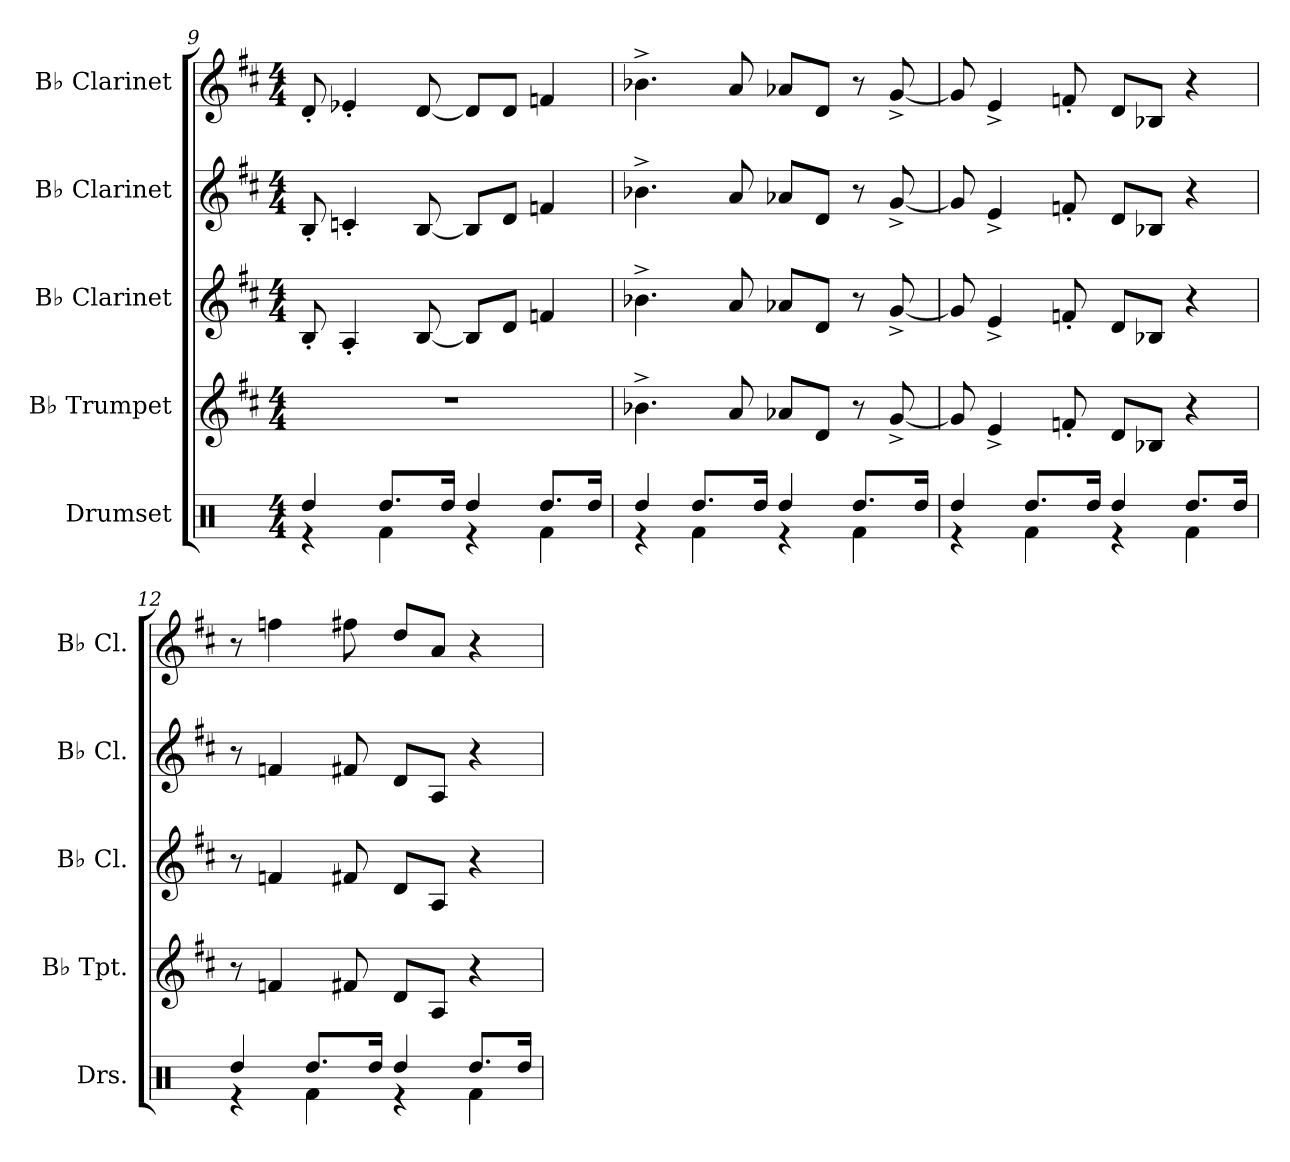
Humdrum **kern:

**kern	**kern	**kern	**kern	**kern
*part5	*part4	*part3	*part2	*part1
*staff5	*staff4	*staff3	*staff2	*staff1
*I"Drumset	*I"B♭ Trumpet	*I"B♭ Clarinet	*I"B♭ Clarinet	*I"B♭ Clarinet
*I'Drs.	*I'B♭ Tpt.	*I'B♭ Cl.	*I'B♭ Cl.	*I'B♭ Cl.
!!LO:PB:g=z
*clefX	*clefG2	*clefG2	*clefG2	*clefG2
*	*ITrd1c2	*ITrd1c2	*ITrd1c2	*ITrd1c2
*k[]	*k[]	*k[]	*k[]	*k[]
*C:	*C:	*C:	*C:	*C:
*M4/4	*M4/4	*M4/4	*M4/4	*M4/4
=9	=9	=9	=9	=9
*^	*	*	*	*
4Rdd/	4re	1r	8A'/	8A'/	8c'/
.	.	.	4G'/	4B-X'/	4d-X'/
8.Rdd/L	4Rf\	.	.	.	.
.	.	.	[8A/	[8A/	[8c/
16Rdd/Jk	.	.	.	.	.
4Rdd/	4re	.	8A/L]	8A/L]	8c/L]
.	.	.	8c/J	8c/J	8c/J
8.Rdd/L	4Rf\	.	4e-X/	4e-X/	4e-X/
16Rdd/Jk	.	.	.	.	.
=10	=10	=10	=10	=10	=10
4Rdd/	4re	4.a-X^\	4.a-X^\	4.a-X^\	4.a-X^\
8.Rdd/L	4Rf\	.	.	.	.
.	.	8g/	8g/	8g/	8g/
16Rdd/Jk	.	.	.	.	.
4Rdd/	4re	8g-X/L	8g-X/L	8g-X/L	8g-X/L
.	.	8c/J	8c/J	8c/J	8c/J
8.Rdd/L	4Rf\	8r	8r	8r	8r
.	.	[8f^/	[8f^/	[8f^/	[8f^/
16Rdd/Jk	.	.	.	.	.
=11	=11	=11	=11	=11	=11
4Rdd/	4re	8f/]	8f/]	8f/]	8f/]
.	.	4d^/	4d^/	4d^/	4d^/
8.Rdd/L	4Rf\	.	.	.	.
.	.	8e-X'/	8e-X'/	8e-X'/	8e-X'/
16Rdd/Jk	.	.	.	.	.
4Rdd/	4re	8c/L	8c/L	8c/L	8c/L
.	.	8A-X/J	8A-X/J	8A-X/J	8A-X/J
8.Rdd/L	4Rf\	4r	4r	4r	4r
16Rdd/Jk	.	.	.	.	.
=12	=12	=12	=12	=12	=12
4Rdd/	4re	8r	8r	8r	8r
.	.	4e-X/	4e-X/	4e-X/	4ee-X\
8.Rdd/L	4Rf\	.	.	.	.
.	.	8en/	8en/	8en/	8een\
16Rdd/Jk	.	.	.	.	.
4Rdd/	4re	8c/L	8c/L	8c/L	8cc/L
.	.	8G/J	8G/J	8G/J	8g/J
8.Rdd/L	4Rf\	4r	4r	4r	4r
16Rdd/Jk	.	.	.	.	.
*v	*v	*	*	*	*
=	=	=	=	=
*-	*-	*-	*-	*-
